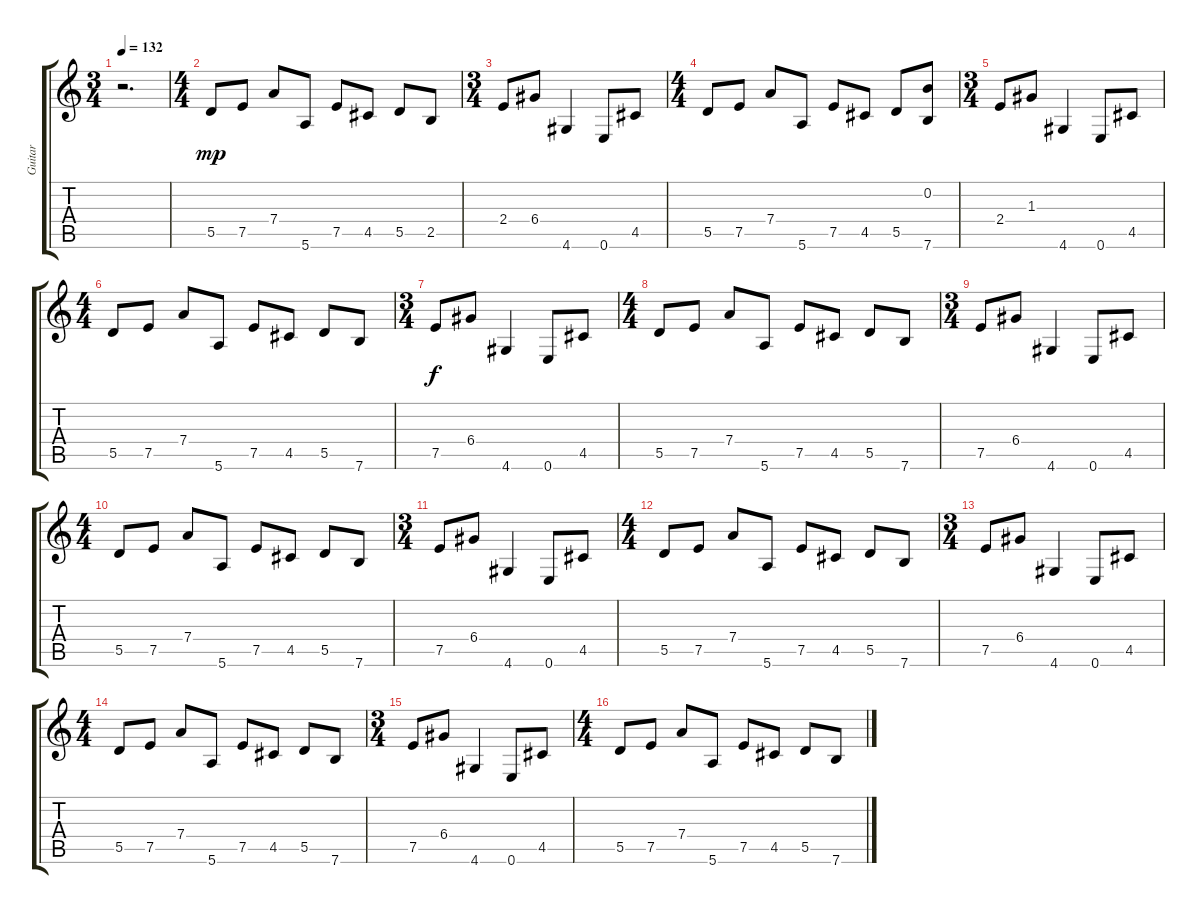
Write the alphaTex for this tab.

\track ("Guitar" "Guitar") {instrument electricguitarclean}
\staff {score tabs}
\tuning (E4 B3 G3 D3 A2 E2) {hide}
\ts (3 4)
\tempo 132
\clef g2
\ks c
r.2{d dy f} |
\ts (4 4)
5.5.8{dy mp} 7.5.8 7.4.8 5.6.8 7.5.8 4.5.8 5.5.8 2.5.8 |
\ts (3 4)
2.4.8 6.4.8 4.6.4 0.6.8 4.5.8 |
\ts (4 4)
5.5.8 7.5.8 7.4.8 5.6.8 7.5.8 4.5.8 5.5.8 (0.2 7.6).8 |
\ts (3 4)
2.4.8 1.3.8 4.6.4 0.6.8 4.5.8 |
\ts (4 4)
5.5.8 7.5.8 7.4.8 5.6.8 7.5.8 4.5.8 5.5.8 7.6.8 |
\ts (3 4)
7.5.8{dy f} 6.4.8 4.6.4 0.6.8 4.5.8 |
\ts (4 4)
5.5.8 7.5.8 7.4.8 5.6.8 7.5.8 4.5.8 5.5.8 7.6.8 |
\ts (3 4)
7.5.8 6.4.8 4.6.4 0.6.8 4.5.8 |
\ts (4 4)
5.5.8 7.5.8 7.4.8 5.6.8 7.5.8 4.5.8 5.5.8 7.6.8 |
\ts (3 4)
7.5.8 6.4.8 4.6.4 0.6.8 4.5.8 |
\ts (4 4)
5.5.8 7.5.8 7.4.8 5.6.8 7.5.8 4.5.8 5.5.8 7.6.8 |
\ts (3 4)
7.5.8 6.4.8 4.6.4 0.6.8 4.5.8 |
\ts (4 4)
5.5.8 7.5.8 7.4.8 5.6.8 7.5.8 4.5.8 5.5.8 7.6.8 |
\ts (3 4)
7.5.8 6.4.8 4.6.4 0.6.8 4.5.8 |
\ts (4 4)
5.5.8 7.5.8 7.4.8 5.6.8 7.5.8 4.5.8 5.5.8 7.6.8
